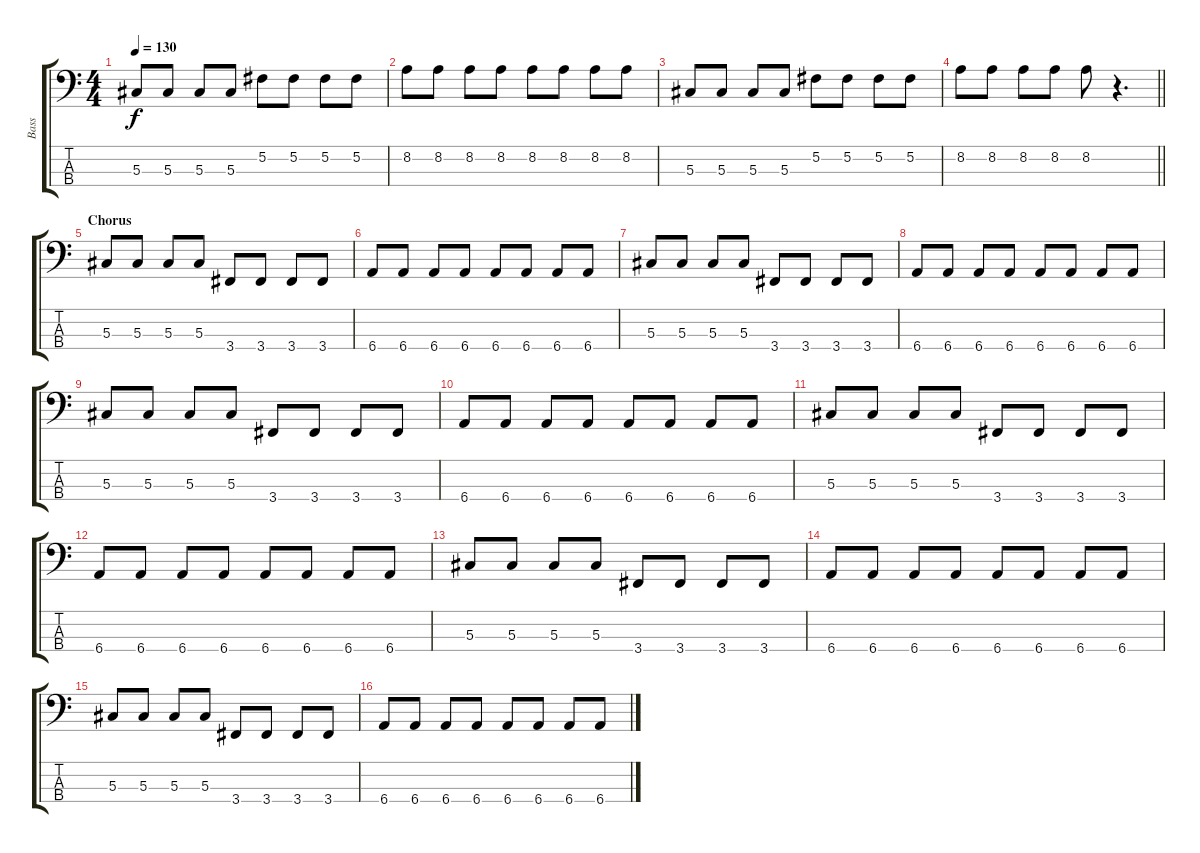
\track ("Bass" "Bass") {instrument electricbassfinger}
\staff {score tabs}
\tuning (Gb2 Db2 Ab1 Eb1) {hide}
\ts (4 4)
\tempo 130
\clef f4
\ks c
5.3.8{dy f} 5.3.8 5.3.8 5.3.8 5.2.8 5.2.8 5.2.8 5.2.8 |
8.2.8 8.2.8 8.2.8 8.2.8 8.2.8 8.2.8 8.2.8 8.2.8 |
5.3.8 5.3.8 5.3.8 5.3.8 5.2.8 5.2.8 5.2.8 5.2.8 |
\barLineRight lightlight
8.2.8 8.2.8 8.2.8 8.2.8 8.2.8 r.4{d} |
\section ("" "Chorus")
5.3.8 5.3.8 5.3.8 5.3.8 3.4.8 3.4.8 3.4.8 3.4.8 |
6.4.8 6.4.8 6.4.8 6.4.8 6.4.8 6.4.8 6.4.8 6.4.8 |
5.3.8 5.3.8 5.3.8 5.3.8 3.4.8 3.4.8 3.4.8 3.4.8 |
6.4.8 6.4.8 6.4.8 6.4.8 6.4.8 6.4.8 6.4.8 6.4.8 |
5.3.8 5.3.8 5.3.8 5.3.8 3.4.8 3.4.8 3.4.8 3.4.8 |
6.4.8 6.4.8 6.4.8 6.4.8 6.4.8 6.4.8 6.4.8 6.4.8 |
5.3.8 5.3.8 5.3.8 5.3.8 3.4.8 3.4.8 3.4.8 3.4.8 |
6.4.8 6.4.8 6.4.8 6.4.8 6.4.8 6.4.8 6.4.8 6.4.8 |
5.3.8 5.3.8 5.3.8 5.3.8 3.4.8 3.4.8 3.4.8 3.4.8 |
6.4.8 6.4.8 6.4.8 6.4.8 6.4.8 6.4.8 6.4.8 6.4.8 |
5.3.8 5.3.8 5.3.8 5.3.8 3.4.8 3.4.8 3.4.8 3.4.8 |
6.4.8 6.4.8 6.4.8 6.4.8 6.4.8 6.4.8 6.4.8 6.4.8
